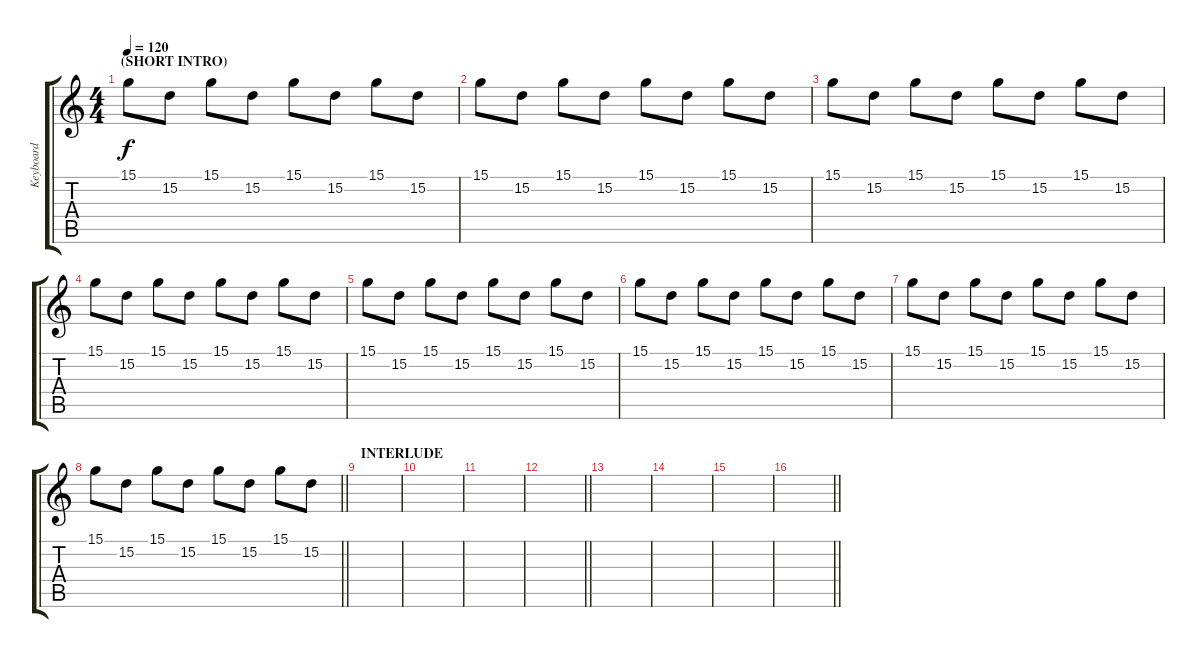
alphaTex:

\track ("Keyboard" "Keyboard") {instrument synthstrings2}
\staff {score tabs}
\tuning (E4 B3 G3 D3 A2 E2) {hide}
\ts (4 4)
\section ("" "(SHORT INTRO)")
\tempo 120
\clef g2
\ks c
15.1.8{dy f balance 13 instrument stringensemble1} 15.2.8 15.1.8 15.2.8 15.1.8 15.2.8 15.1.8 15.2.8 |
15.1.8 15.2.8 15.1.8 15.2.8 15.1.8 15.2.8 15.1.8 15.2.8 |
15.1.8 15.2.8 15.1.8 15.2.8 15.1.8 15.2.8 15.1.8 15.2.8 |
15.1.8 15.2.8 15.1.8 15.2.8 15.1.8 15.2.8 15.1.8 15.2.8 |
15.1.8 15.2.8 15.1.8 15.2.8 15.1.8 15.2.8 15.1.8 15.2.8 |
15.1.8 15.2.8 15.1.8 15.2.8 15.1.8 15.2.8 15.1.8 15.2.8 |
15.1.8 15.2.8 15.1.8 15.2.8 15.1.8 15.2.8 15.1.8 15.2.8 |
\barLineRight lightlight
15.1.8 15.2.8 15.1.8 15.2.8 15.1.8 15.2.8 15.1.8 15.2.8 |
\section ("" "INTERLUDE")
|
|
|
\barLineRight lightlight
|
|
|
|
\barLineRight lightlight
